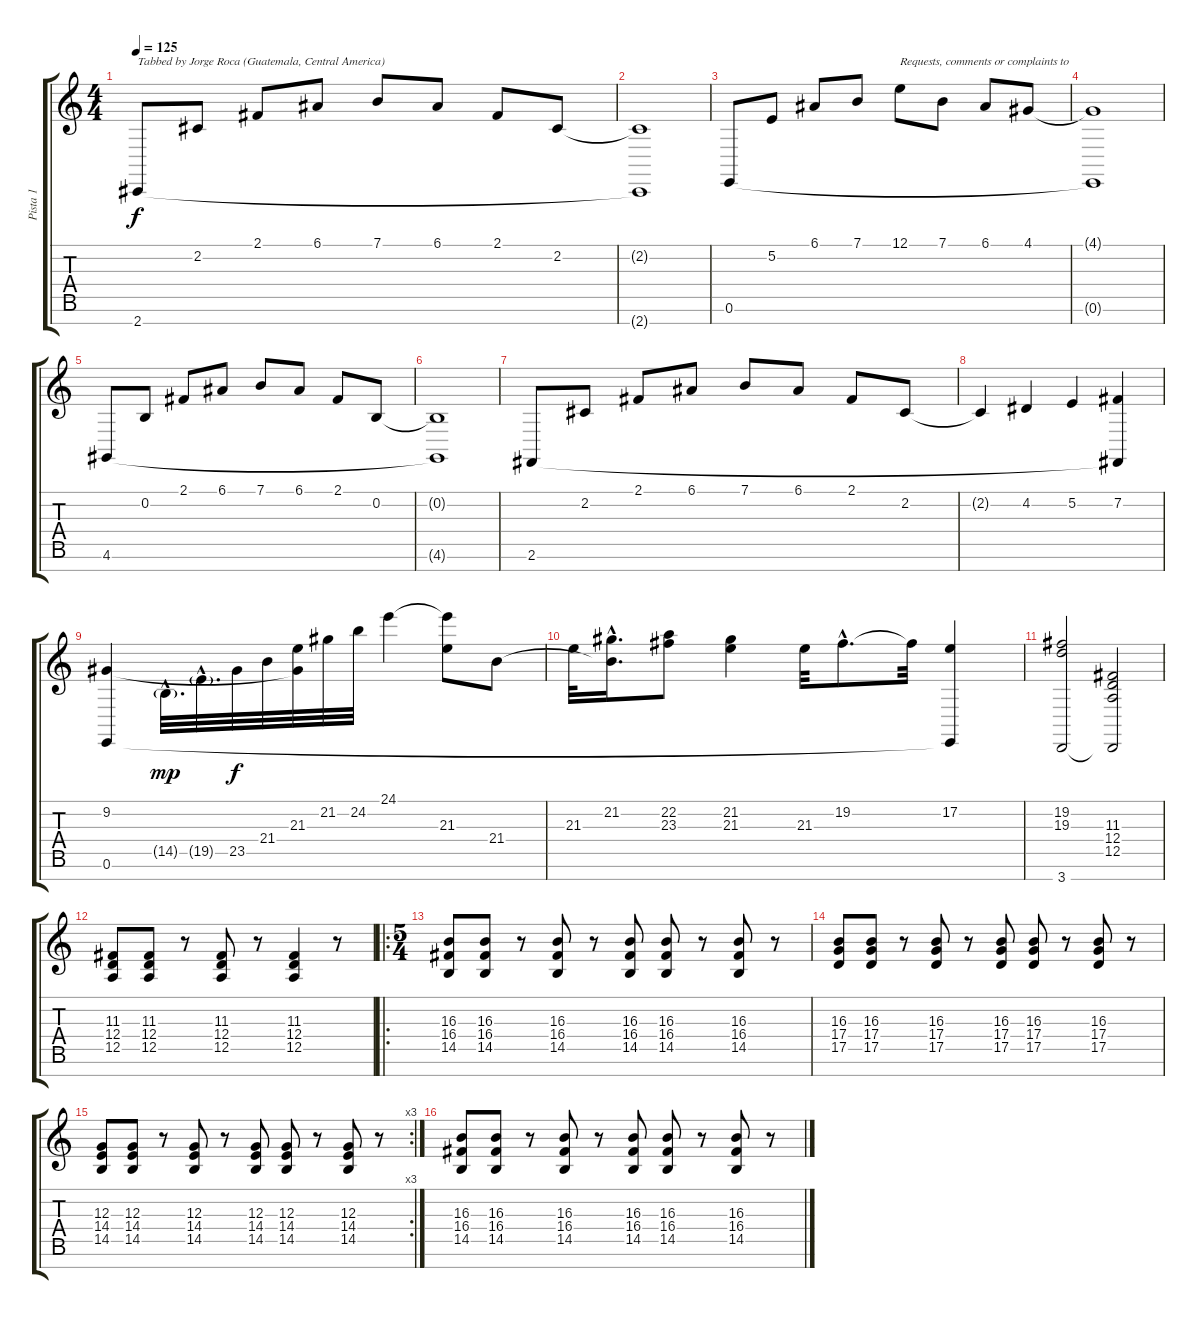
\track ("Pista 1" "Pista 1") {instrument acousticgrandpiano}
\staff {score tabs}
\tuning (E4 B3 G3 D3 A2 E2 B1) {hide}
\ts (4 4)
\tempo 125
\clef g2
\ks c
2.7.8{txt "Tabbed by Jorge Roca (Guatemala, Central America)" dy f instrument acousticgrandpiano} 2.2.8 2.1.8 6.1.8 7.1.8 6.1.8 2.1.8 2.2.8 |
(2.2{t} 2.7{t}).1 |
0.6.8 5.2.8 6.1.8 7.1.8 12.1.8{txt "Requests, comments or complaints to "} 7.1.8 6.1.8 4.1.8 |
(4.1{t} 0.6{t}).1 |
4.6.8 0.2.8 2.1.8{txt ""} 6.1.8 7.1.8 6.1.8 2.1.8 0.2.8 |
(0.2{t} 4.6{t}).1 |
2.6.8 2.2.8 2.1.8 6.1.8 7.1.8 6.1.8 2.1.8 2.2.8 |
2.2{t}.4 4.2.4 5.2.4 (7.2 2.6{t}).4 |
(9.2 0.6).4 14.5{g hac}.32{d dy mp} 19.5{g hac}.32{d} 23.5.32{dy f} 21.4.32 (9.2{t} 21.3).32 21.2.32 24.2.32 24.1.4 (24.1{t} 21.3).8 21.4.8 |
21.3.32 (21.2{hac} 21.4{hac t}).16{d} (22.2 23.3).8 (21.2 21.3).4 21.3.32 19.2{hac}.8{d} 19.2{t}.32 (17.2 0.6{t}).4 |
(19.2 19.3 3.7).2 (11.3 12.4 12.5 3.7{t}).2 |
(11.3 12.4 12.5).8 (11.3 12.4 12.5).8 r.8 (11.3 12.4 12.5).8 r.8 (11.3 12.4 12.5).4 r.8 |
\ro
\ts (5 4)
(16.3 16.4 14.5).8{volume 9} (16.3 16.4 14.5).8 r.8 (16.3 16.4 14.5).8 r.8 (16.3 16.4 14.5).8 (16.3 16.4 14.5).8 r.8 (16.3 16.4 14.5).8 r.8 |
(16.3 17.4 17.5).8 (16.3 17.4 17.5).8 r.8 (16.3 17.4 17.5).8 r.8 (16.3 17.4 17.5).8 (16.3 17.4 17.5).8 r.8 (16.3 17.4 17.5).8 r.8 |
\rc 3
(12.3 14.4 14.5).8 (12.3 14.4 14.5).8 r.8 (12.3 14.4 14.5).8 r.8 (12.3 14.4 14.5).8 (12.3 14.4 14.5).8 r.8 (12.3 14.4 14.5).8 r.8 |
(16.3 16.4 14.5).8 (16.3 16.4 14.5).8 r.8 (16.3 16.4 14.5).8 r.8 (16.3 16.4 14.5).8 (16.3 16.4 14.5).8 r.8 (16.3 16.4 14.5).8 r.8
